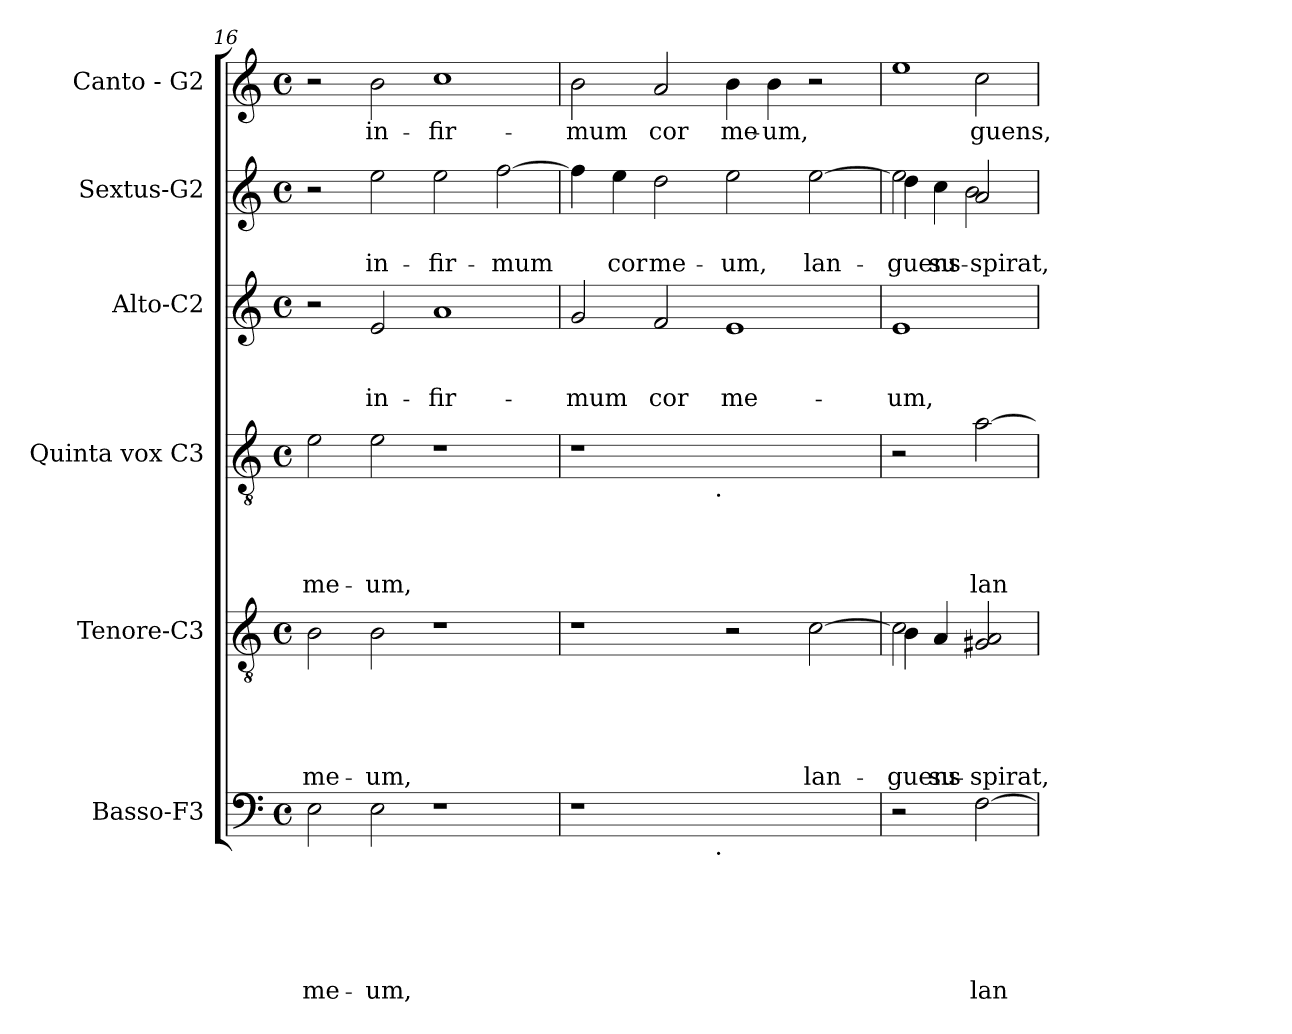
**kern	**text	**text	**text	**text	**text	**text	**kern	**text	**text	**text	**text	**text	**kern	**text	**text	**text	**text	**kern	**text	**text	**text	**kern	**text	**text	**kern	**text
*part6	*part6	*part6	*part6	*part6	*part6	*part6	*part5	*part5	*part5	*part5	*part5	*part5	*part4	*part4	*part4	*part4	*part4	*part3	*part3	*part3	*part3	*part2	*part2	*part2	*part1	*part1
*staff6	*staff6	*staff6	*staff6	*staff6	*staff6	*staff6	*staff5	*staff5	*staff5	*staff5	*staff5	*staff5	*staff4	*staff4	*staff4	*staff4	*staff4	*staff3	*staff3	*staff3	*staff3	*staff2	*staff2	*staff2	*staff1	*staff1
*I"Basso-F3	*	*	*	*	*	*	*I"Tenore-C3	*	*	*	*	*	*I"Quinta vox C3	*	*	*	*	*I"Alto-C2	*	*	*	*I"Sextus-G2	*	*	*I"Canto - G2	*
*clefF4	*	*	*	*	*	*	*clefGv2	*	*	*	*	*	*clefGv2	*	*	*	*	*clefG2	*	*	*	*clefG2	*	*	*clefG2	*
*k[]	*	*	*	*	*	*	*k[]	*	*	*	*	*	*k[]	*	*	*	*	*k[]	*	*	*	*k[]	*	*	*k[]	*
*C:	*	*	*	*	*	*	*C:	*	*	*	*	*	*C:	*	*	*	*	*C:	*	*	*	*C:	*	*	*C:	*
*M4/4	*	*	*	*	*	*	*M4/4	*	*	*	*	*	*M4/4	*	*	*	*	*M4/4	*	*	*	*M4/4	*	*	*M4/4	*
*met(c)	*	*	*	*	*	*	*met(c)	*	*	*	*	*	*met(c)	*	*	*	*	*met(c)	*	*	*	*met(c)	*	*	*met(c)	*
=16	=16	=16	=16	=16	=16	=16	=16	=16	=16	=16	=16	=16	=16	=16	=16	=16	=16	=16	=16	=16	=16	=16	=16	=16	=16	=16
!	!	!	!	!	!	!LO:LY:b	!	!	!	!	!	!LO:LY:b	!	!	!	!	!LO:LY:b	!	!	!	!	!	!	!	!	!
2E\	.	.	.	.	.	me-	2B\	.	.	.	.	me-	2e\	.	.	.	me-	2r	.	.	.	2r	.	.	2r	.
!	!	!	!	!	!	!LO:LY:b	!	!	!	!	!	!LO:LY:b	!	!	!	!	!LO:LY:b	!	!	!	!LO:LY:b	!	!	!LO:LY:b	!	!LO:LY:b
2E\	.	.	.	.	.	-um,	2B\	.	.	.	.	-um,	2e\	.	.	.	-um,	2e/	.	.	in-	2ee\	.	in-	2b\	in-
!	!	!	!	!	!	!	!	!	!	!	!	!	!	!	!	!	!	!	!	!	!LO:LY:b	!	!	!LO:LY:b	!	!LO:LY:b
1r	.	.	.	.	.	.	1r	.	.	.	.	.	1r	.	.	.	.	1a	.	.	-fir-	2ee\	.	-fir-	1cc	-fir-
!	!	!	!	!	!	!	!	!	!	!	!	!	!	!	!	!	!	!	!	!	!	!	!	!LO:LY:b	!	!
.	.	.	.	.	.	.	.	.	.	.	.	.	.	.	.	.	.	.	.	.	.	[>2ff\	.	-mum	.	.
=17	=17	=17	=17	=17	=17	=17	=17	=17	=17	=17	=17	=17	=17	=17	=17	=17	=17	=17	=17	=17	=17	=17	=17	=17	=17	=17
!	!	!	!	!	!	!	!	!	!	!	!	!	!	!	!	!	!	!	!	!	!LO:LY:b	!	!	!	!	!LO:LY:b
*^	*	*	*	*	*	*	*	*	*	*	*	*	*^	*	*	*	*	*	*	*	*	*	*	*	*	*
1r	2ryy	.	.	.	.	.	.	1r	.	.	.	.	.	1r	2ryy	.	.	.	.	2g/	.	.	-mum	4ff\]	.	.	2b\	-mum
!	!	!	!	!	!	!	!	!	!	!	!	!	!	!	!	!	!	!	!	!	!	!	!	!	!	!LO:LY:b	!	!
.	.	.	.	.	.	.	.	.	.	.	.	.	.	.	.	.	.	.	.	.	.	.	.	4ee\	.	cor	.	.
!	!	!	!	!	!	!	!	!	!	!	!	!	!	!	!	!	!	!	!	!	!	!	!LO:LY:b	!	!	!LO:LY:b	!	!LO:LY:b
.	4...ryy	.	.	.	.	.	.	.	.	.	.	.	.	.	4...ryy	.	.	.	.	2f/	.	.	cor	2dd\	.	me-	2a/	cor
!	!	!	!	!	!	!	!	!	!	!	!	!	!	!	!LO:TX:b:t=.	!	!	!	!	!	!	!	!	!	!	!	!	!
!	!LO:TX:b:t=.	!	!	!	!	!	!	!	!	!	!	!	!	!	!	!	!	!	!	!	!	!	!	!	!	!	!	!
.	1ryy	.	.	.	.	.	.	.	.	.	.	.	.	.	1ryy	.	.	.	.	.	.	.	.	.	.	.	.	.
!	!	!	!	!	!	!	!	!	!	!	!	!	!	!	!	!	!	!	!	!	!	!	!LO:LY:b	!	!	!LO:LY:b	!	!LO:LY:b
1ryy	.	.	.	.	.	.	.	2r	.	.	.	.	.	1ryy	.	.	.	.	.	1e	.	.	me-	2ee\	.	-um,	4b\	me-
!	!	!	!	!	!	!	!	!	!	!	!	!	!	!	!	!	!	!	!	!	!	!	!	!	!	!	!	!LO:LY:b
.	.	.	.	.	.	.	.	.	.	.	.	.	.	.	.	.	.	.	.	.	.	.	.	.	.	.	4b\	-um,
!	!	!	!	!	!	!	!	!	!	!	!	!	!LO:LY:b	!	!	!	!	!	!	!	!	!	!	!	!	!LO:LY:b	!	!
.	.	.	.	.	.	.	.	[>2c\	.	.	.	.	lan-	.	.	.	.	.	.	.	.	.	.	[>2ee\	.	lan-	2r	.
.	32ryy	.	.	.	.	.	.	.	.	.	.	.	.	.	32ryy	.	.	.	.	.	.	.	.	.	.	.	.	.
!!LO:PB:g=z
=18	=18	=18	=18	=18	=18	=18	=18	=18	=18	=18	=18	=18	=18	=18	=18	=18	=18	=18	=18	=18	=18	=18	=18	=18	=18	=18	=18	=18
*	*	*	*	*	*	*	*	*^	*	*	*	*	*	*	*	*	*	*	*	*	*	*	*	*	*	*	*	*
!	!	!	!	!	!	!	!	!	!	!	!	!	!	!LO:LY:b	!	!	!	!	!	!	!	!	!	!LO:LY:b	!	!	!LO:LY:b	!	!
*v	*v	*	*	*	*	*	*	*	*	*	*	*	*	*	*v	*v	*	*	*	*	*	*	*	*	*^	*	*	*^	*
2r	.	.	.	.	.	.	2c\]	4B\	.	.	.	.	-guens	2r	.	.	.	.	1e	.	.	-um,	2ee\]	4dd\	.	-guens	1ee	2ryy	.
!	!	!	!	!	!	!	!	!	!	!	!	!	!LO:LY:b	!	!	!	!	!	!	!	!	!	!	!	!	!LO:LY:b	!	!	!
.	.	.	.	.	.	.	.	4A/	.	.	.	.	su-	.	.	.	.	.	.	.	.	.	.	4cc\	.	su-	.	.	.
!	!	!	!	!	!	!LO:LY:b	!	!	!	!	!	!	!LO:LY:b	!	!	!	!	!LO:LY:b	!	!	!	!	!	!	!	!LO:LY:b	!	!	!LO:LY:b
[>2F\	.	.	.	.	.	lan-	2ryy	2G#X/ 2A/	.	.	.	.	-spirat,-	[>2a\	.	.	.	lan-	.	.	.	.	2a/	2b\	.	-spirat,-	.	2cc\	guens,
*	*	*	*	*	*	*	*	*	*	*	*	*	*	*	*	*	*	*	*	*	*	*	*v	*v	*	*	*	*	*
*	*	*	*	*	*	*	*v	*v	*	*	*	*	*	*	*	*	*	*	*	*	*	*	*	*	*	*v	*v	*
=	=	=	=	=	=	=	=	=	=	=	=	=	=	=	=	=	=	=	=	=	=	=	=	=	=	=
*-	*-	*-	*-	*-	*-	*-	*-	*-	*-	*-	*-	*-	*-	*-	*-	*-	*-	*-	*-	*-	*-	*-	*-	*-	*-	*-
